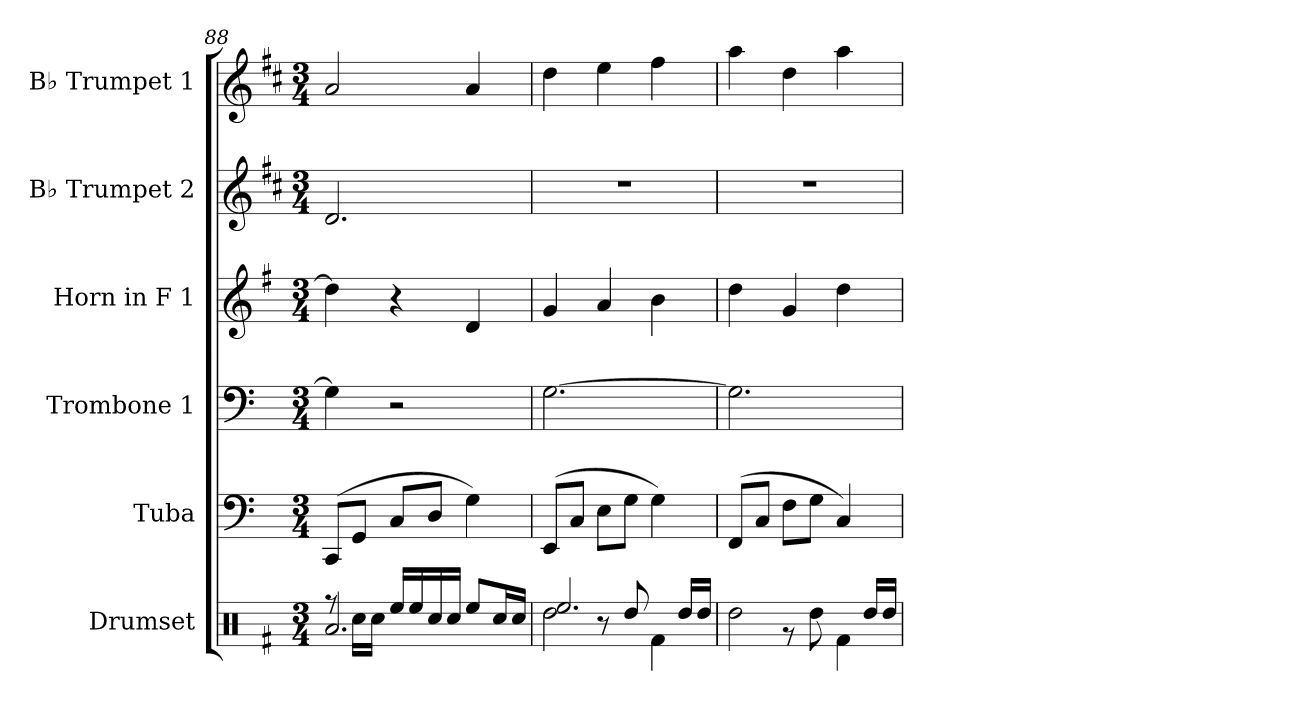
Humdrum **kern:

**kern	**kern	**kern	**kern	**kern	**kern
*part6	*part5	*part4	*part3	*part2	*part1
*staff6	*staff5	*staff4	*staff3	*staff2	*staff1
*I"Drumset	*I"Tuba	*I"Trombone 1	*I"Horn in F 1	*I"B♭ Trumpet 2	*I"B♭ Trumpet 1
*I'D. Set	*I'Tba.	*I'Tbn. 1	*	*I'B♭ Tpt. 2	*I'B♭ Tpt. 1
*clefX	*clefF4	*clefF4	*clefG2	*clefG2	*clefG2
*	*	*	*ITrd4c7	*ITrd1c2	*ITrd1c2
*k[f#]	*k[]	*k[]	*k[]	*k[]	*k[]
*M3/4	*M3/4	*M3/4	*M3/4	*M3/4	*M3/4
=88	=88	=88	=88	=88	=88
*^	*	*	*	*	*
8r	2.Ra/	(>8CC/L	4G\]	4g\]	2.c/	2g/
16Rcc\LL	.	8GG/J	.	.	.	.
16Rcc\JJ	.	.	.	.	.	.
16Ree/LL	.	8C/L	2r	4r	.	.
16Ree/	.	.	.	.	.	.
16Rcc/	.	8D/J	.	.	.	.
16Rcc/JJ	.	.	.	.	.	.
8Ree/L	.	4G\)	.	4G/	.	4g/
16Rcc/L	.	.	.	.	.	.
16Rcc/JJ	.	.	.	.	.	.
=89	=89	=89	=89	=89	=89	=89
*	*^	*	*	*	*	*
2Rdd\	4ryy	2.Ree/	(>8EE/L	[2.G\	4c/	2.r	4cc\
.	.	.	8C/J	.	.	.	.
.	8r	.	8E\L	.	4d/	.	4dd\
.	8Rdd/	.	8G\J	.	.	.	.
4Rf\	8ryy	.	4G\)	.	4e\	.	4ee\
.	16Rdd/LL	.	.	.	.	.	.
.	16Rdd/JJ	.	.	.	.	.	.
*	*v	*v	*	*	*	*	*
!!LO:LB:g=z
=90	=90	=90	=90	=90	=90	=90
2Rdd\	4ryy	(>8FF/L	2.G\]	4g\	2.r	4gg\
.	.	8C/J	.	.	.	.
.	8r	8F\L	.	4c/	.	4cc\
.	8Rdd\	8G\J	.	.	.	.
4Rf\	8ryy	4C/)	.	4g\	.	4gg\
.	16Rdd/LL	.	.	.	.	.
.	16Rdd/JJ	.	.	.	.	.
*v	*v	*	*	*	*	*
=	=	=	=	=	=
*-	*-	*-	*-	*-	*-
